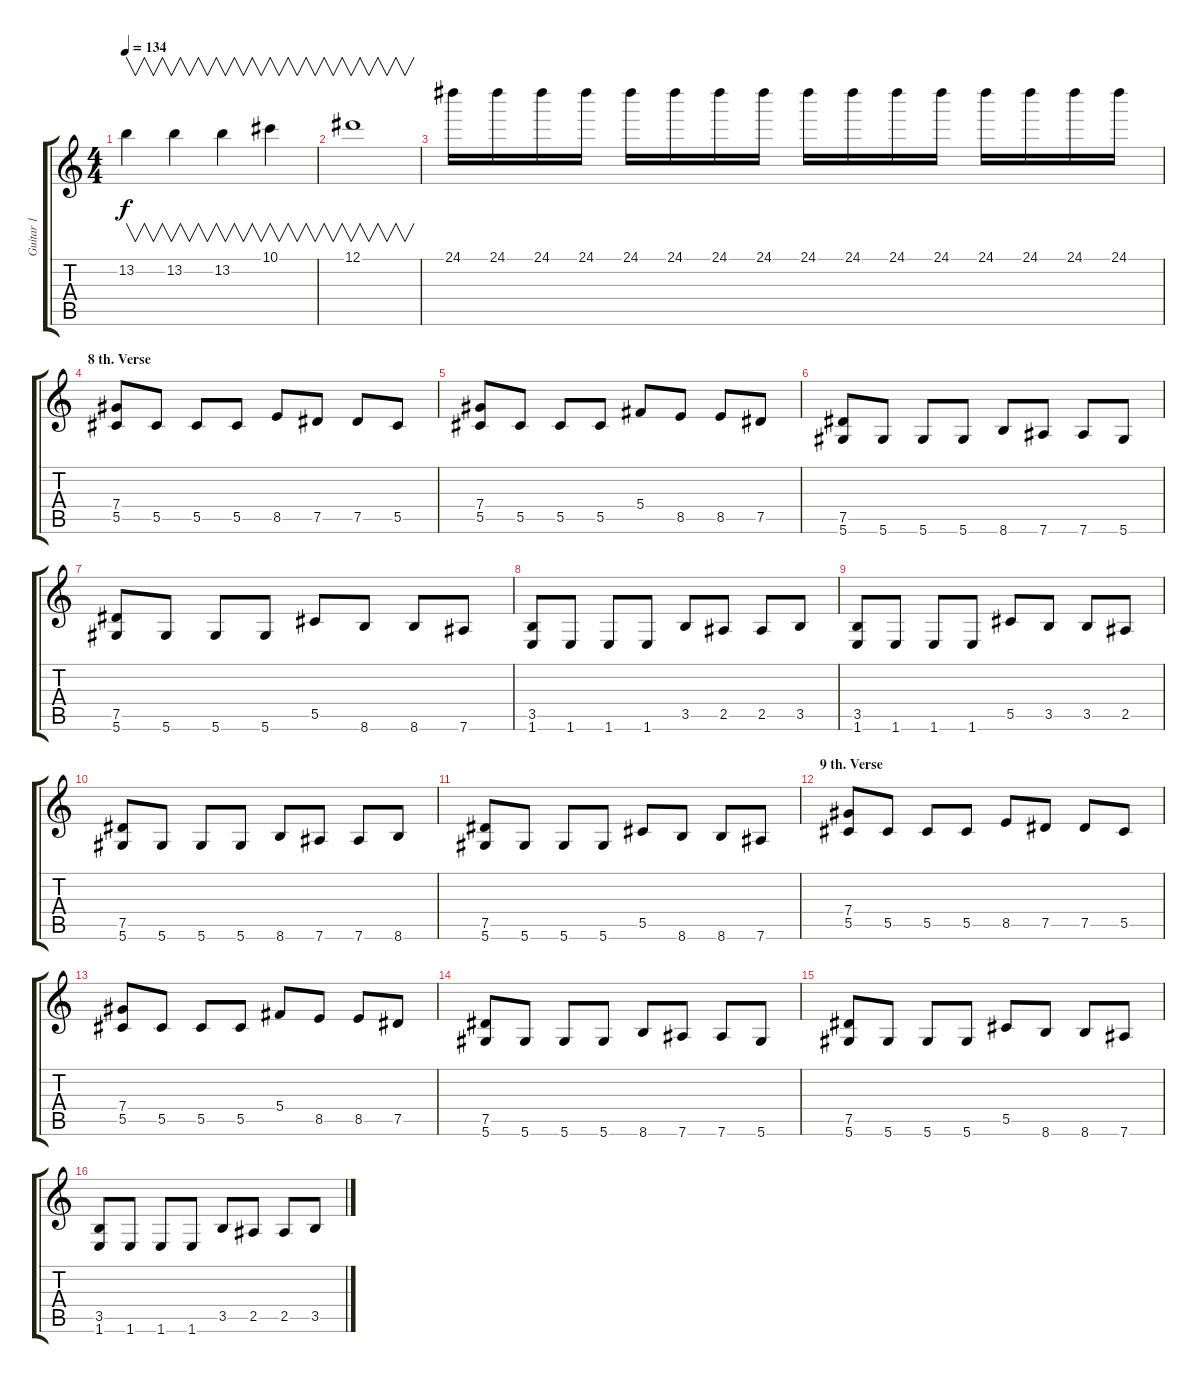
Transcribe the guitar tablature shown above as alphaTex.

\track ("Guitar 1" "Guitar 1") {instrument distortionguitar}
\staff {score tabs}
\tuning (Eb4 Bb3 Gb3 Db3 Ab2 Eb2) {hide}
\ts (4 4)
\tempo 134
\clef g2
\ks c
13.2.4{v dy f} 13.2.4{v} 13.2.4{v} 10.1.4{v} |
12.1.1{v} |
24.1.16 24.1.16 24.1.16 24.1.16 24.1.16 24.1.16 24.1.16 24.1.16 24.1.16 24.1.16 24.1.16 24.1.16 24.1.16 24.1.16 24.1.16 24.1.16 |
\section ("" "8 th. Verse")
(7.4 5.5).8 5.5.8 5.5.8 5.5.8 8.5.8 7.5.8 7.5.8 5.5.8 |
(7.4 5.5).8 5.5.8 5.5.8 5.5.8 5.4.8 8.5.8 8.5.8 7.5.8 |
(7.5 5.6).8 5.6.8 5.6.8 5.6.8 8.6.8 7.6.8 7.6.8 5.6.8 |
(7.5 5.6).8 5.6.8 5.6.8 5.6.8 5.5.8 8.6.8 8.6.8 7.6.8 |
(3.5 1.6).8 1.6.8 1.6.8 1.6.8 3.5.8 2.5.8 2.5.8 3.5.8 |
(3.5 1.6).8 1.6.8 1.6.8 1.6.8 5.5.8 3.5.8 3.5.8 2.5.8 |
(7.5 5.6).8 5.6.8 5.6.8 5.6.8 8.6.8 7.6.8 7.6.8 8.6.8 |
(7.5 5.6).8 5.6.8 5.6.8 5.6.8 5.5.8 8.6.8 8.6.8 7.6.8 |
\section ("" "9 th. Verse")
(7.4 5.5).8 5.5.8 5.5.8 5.5.8 8.5.8 7.5.8 7.5.8 5.5.8 |
(7.4 5.5).8 5.5.8 5.5.8 5.5.8 5.4.8 8.5.8 8.5.8 7.5.8 |
(7.5 5.6).8 5.6.8 5.6.8 5.6.8 8.6.8 7.6.8 7.6.8 5.6.8 |
(7.5 5.6).8 5.6.8 5.6.8 5.6.8 5.5.8 8.6.8 8.6.8 7.6.8 |
(3.5 1.6).8 1.6.8 1.6.8 1.6.8 3.5.8 2.5.8 2.5.8 3.5.8
